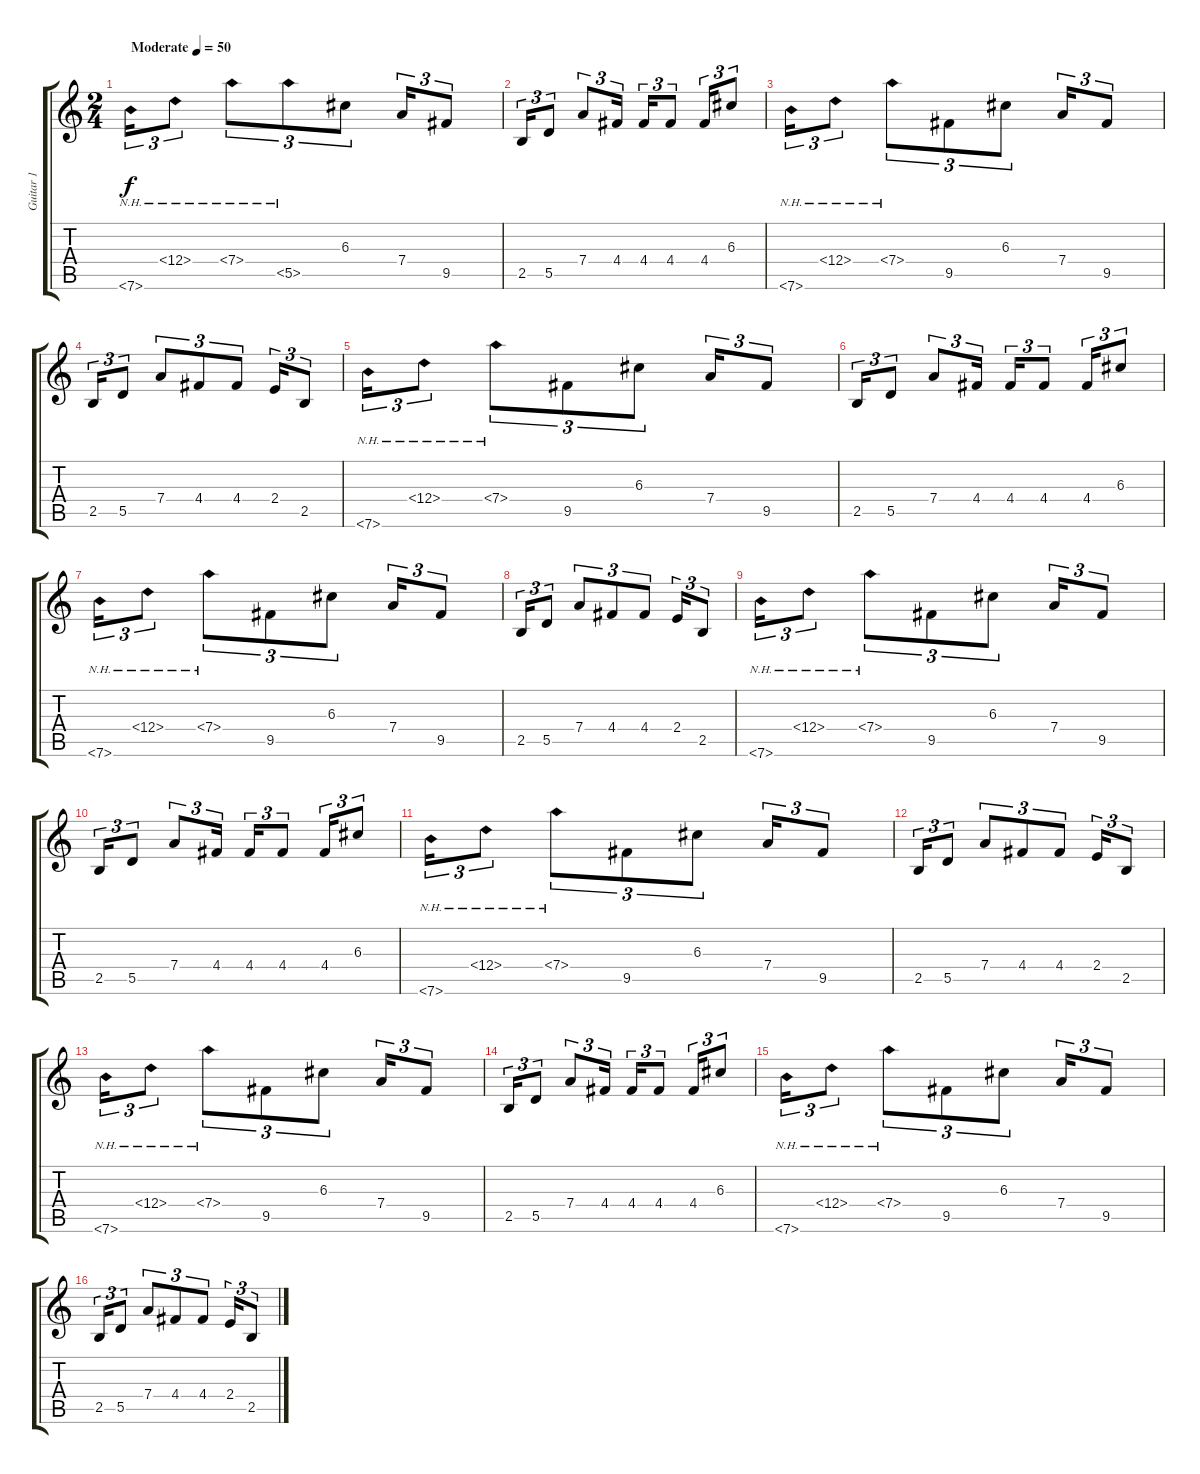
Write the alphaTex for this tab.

\track ("Guitar 1" "Guitar 1") {instrument electricguitarjazz}
\staff {score tabs}
\tuning (E4 B3 G3 D3 A2 E2) {hide}
\ts (2 4)
\tempo (50 "Moderate")
\clef g2
\ks c
7.6{nh}.16{tu (3 2) dy f instrument electricguitarjazz} 12.4{nh}.8{tu (3 2)} 7.4{nh}.8{tu (3 2)} 5.5{nh}.8{tu (3 2)} 6.3.8{tu (3 2)} 7.4.16{tu (3 2)} 9.5.8{tu (3 2)} |
2.5.16{tu (3 2)} 5.5.8{tu (3 2)} 7.4.8{tu (3 2)} 4.4.16{tu (3 2)} 4.4.16{tu (3 2)} 4.4.8{tu (3 2)} 4.4.16{tu (3 2)} 6.3.8{tu (3 2)} |
7.6{nh}.16{tu (3 2)} 12.4{nh}.8{tu (3 2)} 7.4{nh}.8{tu (3 2)} 9.5.8{tu (3 2)} 6.3.8{tu (3 2)} 7.4.16{tu (3 2)} 9.5.8{tu (3 2)} |
2.5.16{tu (3 2)} 5.5.8{tu (3 2)} 7.4.8{tu (3 2)} 4.4.8{tu (3 2)} 4.4.8{tu (3 2)} 2.4.16{tu (3 2)} 2.5.8{tu (3 2)} |
7.6{nh}.16{tu (3 2)} 12.4{nh}.8{tu (3 2)} 7.4{nh}.8{tu (3 2)} 9.5.8{tu (3 2)} 6.3.8{tu (3 2)} 7.4.16{tu (3 2)} 9.5.8{tu (3 2)} |
2.5.16{tu (3 2)} 5.5.8{tu (3 2)} 7.4.8{tu (3 2)} 4.4.16{tu (3 2)} 4.4.16{tu (3 2)} 4.4.8{tu (3 2)} 4.4.16{tu (3 2)} 6.3.8{tu (3 2)} |
7.6{nh}.16{tu (3 2)} 12.4{nh}.8{tu (3 2)} 7.4{nh}.8{tu (3 2)} 9.5.8{tu (3 2)} 6.3.8{tu (3 2)} 7.4.16{tu (3 2)} 9.5.8{tu (3 2)} |
2.5.16{tu (3 2)} 5.5.8{tu (3 2)} 7.4.8{tu (3 2)} 4.4.8{tu (3 2)} 4.4.8{tu (3 2)} 2.4.16{tu (3 2)} 2.5.8{tu (3 2)} |
7.6{nh}.16{tu (3 2)} 12.4{nh}.8{tu (3 2)} 7.4{nh}.8{tu (3 2)} 9.5.8{tu (3 2)} 6.3.8{tu (3 2)} 7.4.16{tu (3 2)} 9.5.8{tu (3 2)} |
2.5.16{tu (3 2)} 5.5.8{tu (3 2)} 7.4.8{tu (3 2)} 4.4.16{tu (3 2)} 4.4.16{tu (3 2)} 4.4.8{tu (3 2)} 4.4.16{tu (3 2)} 6.3.8{tu (3 2)} |
7.6{nh}.16{tu (3 2)} 12.4{nh}.8{tu (3 2)} 7.4{nh}.8{tu (3 2)} 9.5.8{tu (3 2)} 6.3.8{tu (3 2)} 7.4.16{tu (3 2)} 9.5.8{tu (3 2)} |
2.5.16{tu (3 2)} 5.5.8{tu (3 2)} 7.4.8{tu (3 2)} 4.4.8{tu (3 2)} 4.4.8{tu (3 2)} 2.4.16{tu (3 2)} 2.5.8{tu (3 2)} |
7.6{nh}.16{tu (3 2)} 12.4{nh}.8{tu (3 2)} 7.4{nh}.8{tu (3 2)} 9.5.8{tu (3 2)} 6.3.8{tu (3 2)} 7.4.16{tu (3 2)} 9.5.8{tu (3 2)} |
2.5.16{tu (3 2)} 5.5.8{tu (3 2)} 7.4.8{tu (3 2)} 4.4.16{tu (3 2)} 4.4.16{tu (3 2)} 4.4.8{tu (3 2)} 4.4.16{tu (3 2)} 6.3.8{tu (3 2)} |
7.6{nh}.16{tu (3 2)} 12.4{nh}.8{tu (3 2)} 7.4{nh}.8{tu (3 2)} 9.5.8{tu (3 2)} 6.3.8{tu (3 2)} 7.4.16{tu (3 2)} 9.5.8{tu (3 2)} |
2.5.16{tu (3 2)} 5.5.8{tu (3 2)} 7.4.8{tu (3 2)} 4.4.8{tu (3 2)} 4.4.8{tu (3 2)} 2.4.16{tu (3 2)} 2.5.8{tu (3 2)}
